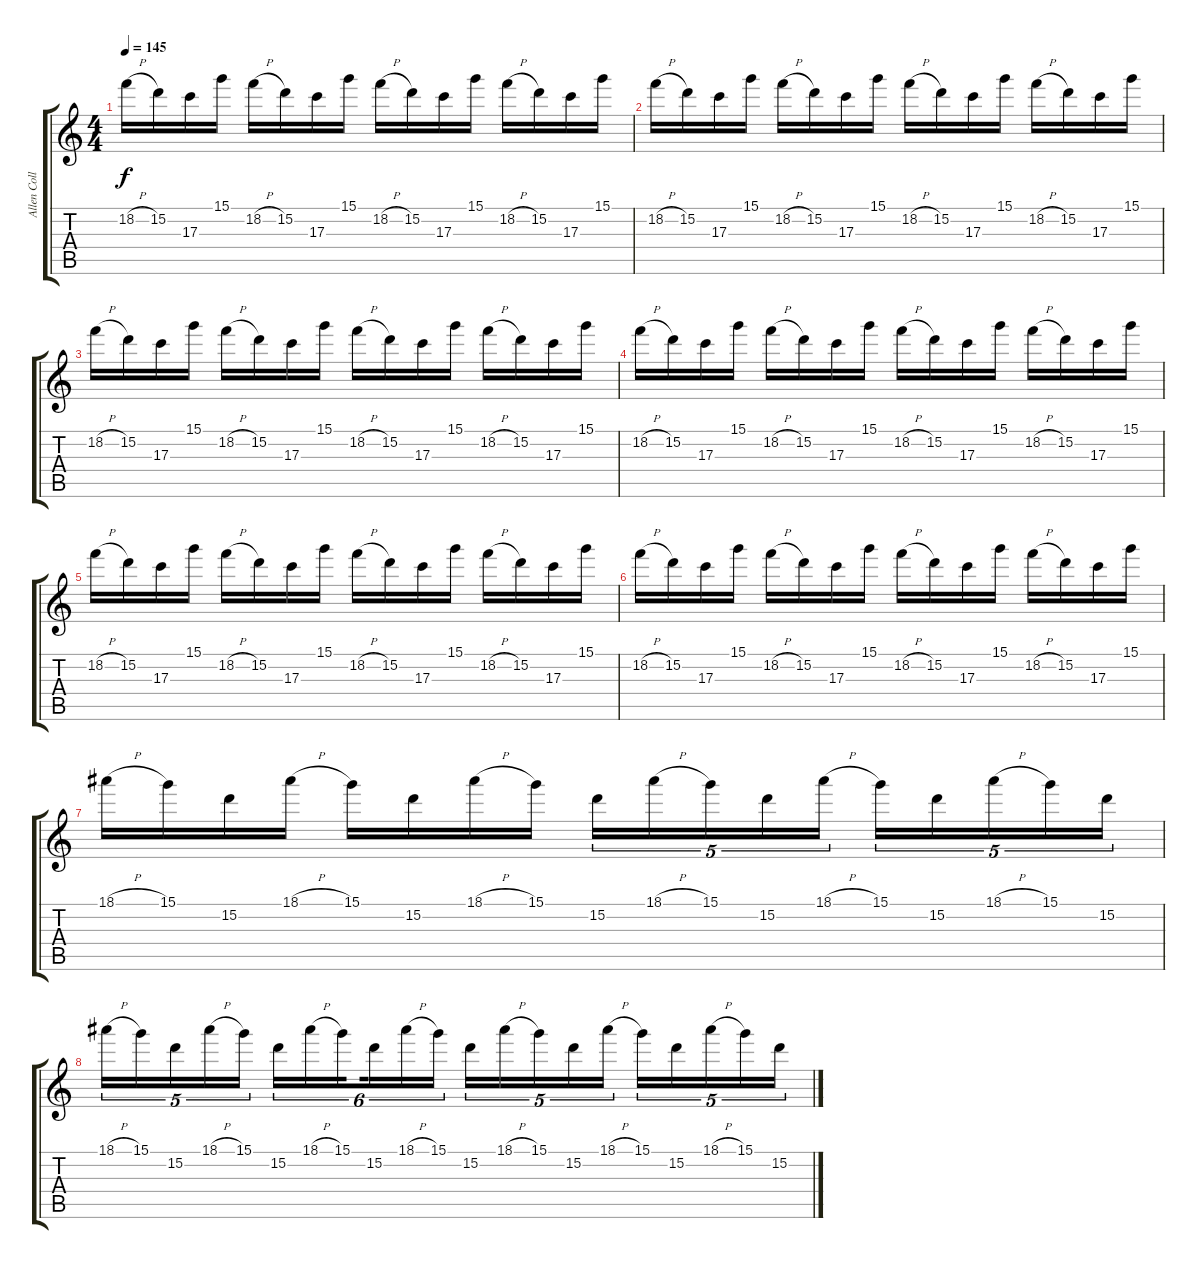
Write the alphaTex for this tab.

\track ("Allen Collins" "Allen Coll") {instrument overdrivenguitar}
\staff {score tabs}
\tuning (E4 B3 G3 D3 A2 E2) {hide}
\ts (4 4)
\tempo 145
\clef g2
\ks c
18.2{h}.16{dy f} 15.2.16 17.3.16 15.1.16 18.2{h}.16 15.2.16 17.3.16 15.1.16 18.2{h}.16 15.2.16 17.3.16 15.1.16 18.2{h}.16 15.2.16 17.3.16 15.1.16 |
18.2{h}.16 15.2.16 17.3.16 15.1.16 18.2{h}.16 15.2.16 17.3.16 15.1.16 18.2{h}.16 15.2.16 17.3.16 15.1.16 18.2{h}.16 15.2.16 17.3.16 15.1.16 |
18.2{h}.16 15.2.16 17.3.16 15.1.16 18.2{h}.16 15.2.16 17.3.16 15.1.16 18.2{h}.16 15.2.16 17.3.16 15.1.16 18.2{h}.16 15.2.16 17.3.16 15.1.16 |
18.2{h}.16 15.2.16 17.3.16 15.1.16 18.2{h}.16 15.2.16 17.3.16 15.1.16 18.2{h}.16 15.2.16 17.3.16 15.1.16 18.2{h}.16 15.2.16 17.3.16 15.1.16 |
18.2{h}.16 15.2.16 17.3.16 15.1.16 18.2{h}.16 15.2.16 17.3.16 15.1.16 18.2{h}.16 15.2.16 17.3.16 15.1.16 18.2{h}.16 15.2.16 17.3.16 15.1.16 |
18.2{h}.16 15.2.16 17.3.16 15.1.16 18.2{h}.16 15.2.16 17.3.16 15.1.16 18.2{h}.16 15.2.16 17.3.16 15.1.16 18.2{h}.16 15.2.16 17.3.16 15.1.16 |
18.1{h}.16 15.1.16 15.2.16 18.1{h}.16 15.1.16 15.2.16 18.1{h}.16 15.1.16 15.2.16{tu (5 4)} 18.1{h}.16{tu (5 4)} 15.1.16{tu (5 4)} 15.2.16{tu (5 4)} 18.1{h}.16{tu (5 4)} 15.1.16{tu (5 4)} 15.2.16{tu (5 4)} 18.1{h}.16{tu (5 4)} 15.1.16{tu (5 4)} 15.2.16{tu (5 4)} |
18.1{h}.16{tu (5 4)} 15.1.16{tu (5 4)} 15.2.16{tu (5 4)} 18.1{h}.16{tu (5 4)} 15.1.16{tu (5 4)} 15.2.16{tu (6 4)} 18.1{h}.16{tu (6 4)} 15.1.16{tu (6 4) beam splitsecondary} 15.2.16{tu (6 4)} 18.1{h}.16{tu (6 4)} 15.1.16{tu (6 4)} 15.2.16{tu (5 4)} 18.1{h}.16{tu (5 4)} 15.1.16{tu (5 4)} 15.2.16{tu (5 4)} 18.1{h}.16{tu (5 4)} 15.1.16{tu (5 4)} 15.2.16{tu (5 4)} 18.1{h}.16{tu (5 4)} 15.1.16{tu (5 4)} 15.2.16{tu (5 4)}
